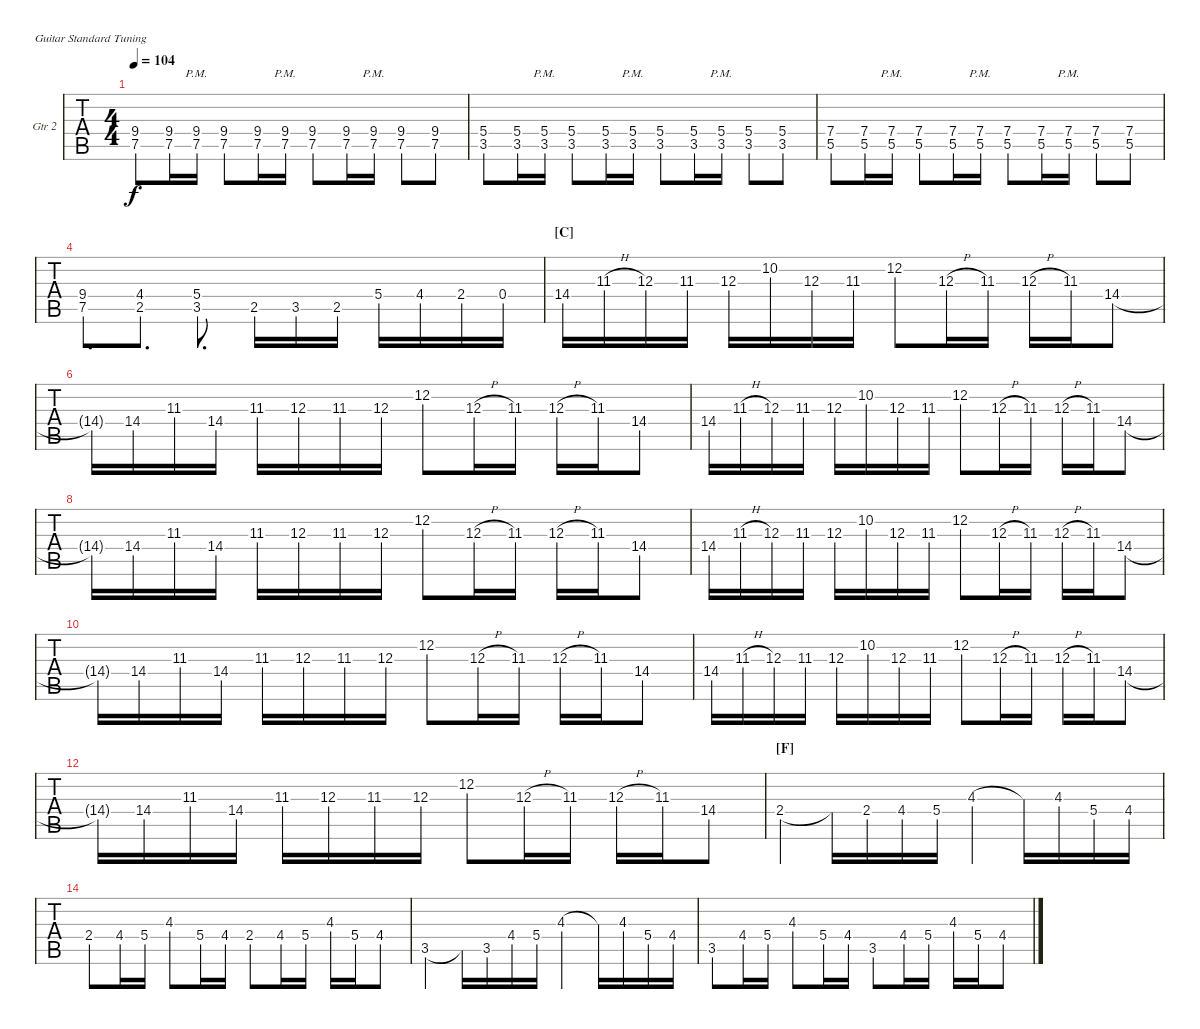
\bracketExtendMode nobrackets
\firstSystemTrackNameOrientation horizontal
\otherSystemsTrackNameOrientation horizontal
\defaultBarNumberDisplay FirstOfSystem
\track ("Guitar 2" "Gtr 2") {instrument distortionguitar}
\staff {tabs}
\tuning (E4 B3 G3 D3 A2 E2)
\ts (4 4)
\tempo 104
\clef g2
\ks c
(9.4 7.5).8{dy f} (9.4 7.5).16 (9.4{pm} 7.5{pm}).16 (9.4 7.5).8 (9.4 7.5).16 (9.4{pm} 7.5{pm}).16 (9.4 7.5).8 (9.4 7.5).16 (9.4{pm} 7.5{pm}).16 (9.4 7.5).8 (9.4 7.5).8 |
(5.4 3.5).8 (5.4 3.5).16 (5.4{pm} 3.5{pm}).16 (5.4 3.5).8 (5.4 3.5).16 (5.4{pm} 3.5{pm}).16 (5.4 3.5).8 (5.4 3.5).16 (5.4{pm} 3.5{pm}).16 (5.4 3.5).8 (5.4 3.5).8 |
(7.4 5.5).8 (7.4 5.5).16 (7.4{pm} 5.5{pm}).16 (7.4 5.5).8 (7.4 5.5).16 (7.4{pm} 5.5{pm}).16 (7.4 5.5).8 (7.4 5.5).16 (7.4{pm} 5.5{pm}).16 (7.4 5.5).8 (7.4 5.5).8 |
(9.4 7.5).8{d} (4.4 2.5).8{d} (5.4 3.5).8{d} 2.5.16 3.5.16 2.5.16 5.4.16 4.4.16 2.4.16 0.4.16 |
\section ("C" "")
14.4.16 11.3{h}.16 12.3.16 11.3.16 12.3.16 10.2.16 12.3.16 11.3.16 12.2.8 12.3{h}.16 11.3.16 12.3{h}.16 11.3.16 14.4.8 |
14.4{t}.16 14.4.16 11.3.16 14.4.16 11.3.16 12.3.16 11.3.16 12.3.16 12.2.8 12.3{h}.16 11.3.16 12.3{h}.16 11.3.16 14.4.8 |
14.4.16 11.3{h}.16 12.3.16 11.3.16 12.3.16 10.2.16 12.3.16 11.3.16 12.2.8 12.3{h}.16 11.3.16 12.3{h}.16 11.3.16 14.4.8 |
14.4{t}.16 14.4.16 11.3.16 14.4.16 11.3.16 12.3.16 11.3.16 12.3.16 12.2.8 12.3{h}.16 11.3.16 12.3{h}.16 11.3.16 14.4.8 |
14.4.16 11.3{h}.16 12.3.16 11.3.16 12.3.16 10.2.16 12.3.16 11.3.16 12.2.8 12.3{h}.16 11.3.16 12.3{h}.16 11.3.16 14.4.8 |
14.4{t}.16 14.4.16 11.3.16 14.4.16 11.3.16 12.3.16 11.3.16 12.3.16 12.2.8 12.3{h}.16 11.3.16 12.3{h}.16 11.3.16 14.4.8 |
14.4.16 11.3{h}.16 12.3.16 11.3.16 12.3.16 10.2.16 12.3.16 11.3.16 12.2.8 12.3{h}.16 11.3.16 12.3{h}.16 11.3.16 14.4.8 |
14.4{t}.16 14.4.16 11.3.16 14.4.16 11.3.16 12.3.16 11.3.16 12.3.16 12.2.8 12.3{h}.16 11.3.16 12.3{h}.16 11.3.16 14.4.8 |
\section ("F" "")
2.4.4 2.4{t}.16 2.4.16 4.4.16 5.4.16 4.3.4 4.3{t}.16 4.3.16 5.4.16 4.4.16 |
2.4.8 4.4.16 5.4.16 4.3.8 5.4.16 4.4.16 2.4.8 4.4.16 5.4.16 4.3.16 5.4.16 4.4.8 |
3.5.4 3.5{t}.16 3.5.16 4.4.16 5.4.16 4.3.4 4.3{t}.16 4.3.16 5.4.16 4.4.16 |
3.5.8 4.4.16 5.4.16 4.3.8 5.4.16 4.4.16 3.5.8 4.4.16 5.4.16 4.3.16 5.4.16 4.4.8
